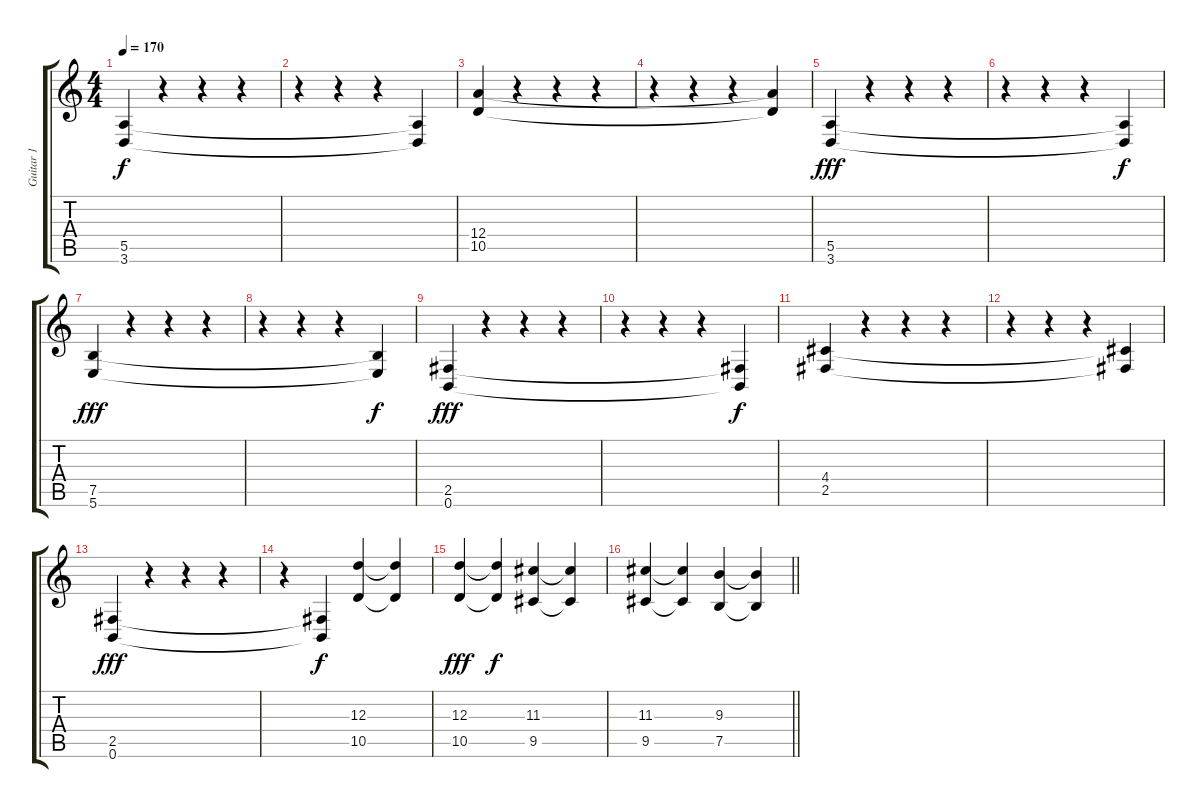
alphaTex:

\track ("Guitar 1" "Guitar 1") {instrument distortionguitar}
\staff {score tabs}
\tuning (B3 Gb3 D3 A2 E2 B1) {hide}
\ts (4 4)
\tempo 170
\clef g2
\ks c
(5.5 3.6).4{dy f} r.4 r.4 r.4 |
r.4 r.4 r.4 (5.5{t} 3.6{t}).4 |
(12.4 10.5).4 r.4 r.4 r.4 |
r.4 r.4 r.4 (12.4{t} 10.5{t}).4 |
(5.5 3.6).4{dy fff} r.4 r.4 r.4 |
r.4 r.4 r.4 (5.5{t} 3.6{t}).4{dy f} |
(7.5 5.6).4{dy fff} r.4 r.4 r.4 |
r.4 r.4 r.4 (7.5{t} 5.6{t}).4{dy f} |
(2.5 0.6).4{dy fff} r.4 r.4 r.4 |
r.4 r.4 r.4 (2.5{t} 0.6{t}).4{dy f} |
(4.4 2.5).4 r.4 r.4 r.4 |
r.4 r.4 r.4 (4.4{t} 2.5{t}).4 |
(2.5 0.6).4{dy fff} r.4 r.4 r.4 |
r.4 (2.5{t} 0.6{t}).4{dy f} (12.3 10.5).4 (12.3{t} 10.5{t}).4 |
(12.3 10.5).4{dy fff} (12.3{t} 10.5{t}).4{dy f} (11.3 9.5).4 (11.3{t} 9.5{t}).4 |
\barLineRight lightlight
(11.3 9.5).4 (11.3{t} 9.5{t}).4 (9.3 7.5).4 (9.3{t} 7.5{t}).4
